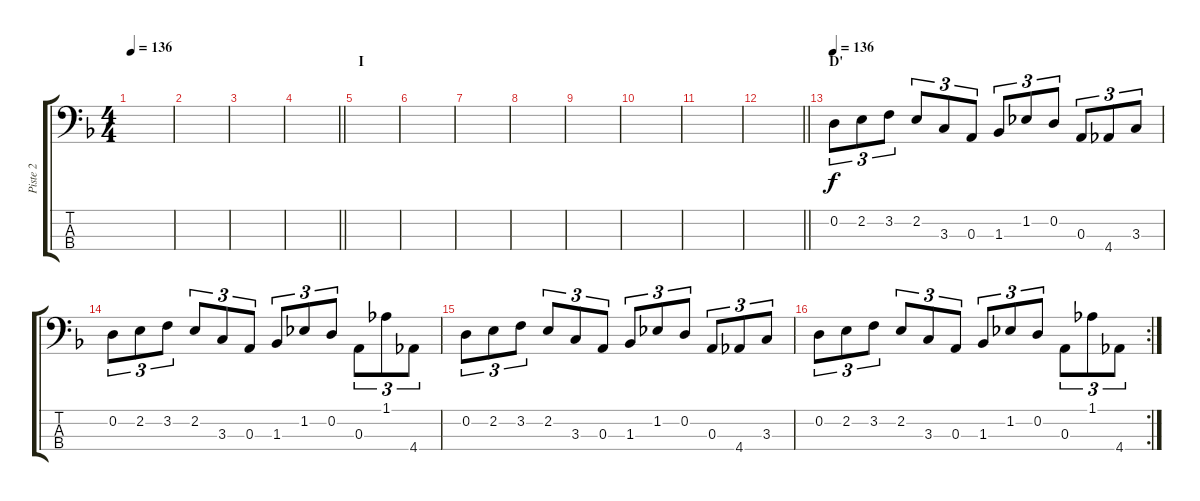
\track ("Piste 2" "Piste 2") {instrument electricbassfinger}
\staff {score tabs}
\tuning (G2 D2 A1 E1) {hide}
\ts (4 4)
\tempo 136
\clef f4
\ks f
|
|
|
\barLineRight lightlight
|
\section ("" "I")
|
|
|
|
|
|
|
\barLineRight lightlight
|
\section ("" "D'")
\tempo 136
0.2.8{tu (3 2)} 2.2.8{tu (3 2)} 3.2.8{tu (3 2)} 2.2.8{tu (3 2)} 3.3.8{tu (3 2)} 0.3.8{tu (3 2)} 1.3.8{tu (3 2)} 1.2.8{tu (3 2)} 0.2.8{tu (3 2)} 0.3.8{tu (3 2)} 4.4.8{tu (3 2)} 3.3.8{tu (3 2)} |
0.2.8{tu (3 2)} 2.2.8{tu (3 2)} 3.2.8{tu (3 2)} 2.2.8{tu (3 2)} 3.3.8{tu (3 2)} 0.3.8{tu (3 2)} 1.3.8{tu (3 2)} 1.2.8{tu (3 2)} 0.2.8{tu (3 2)} 0.3.8{tu (3 2)} 1.1.8{tu (3 2)} 4.4.8{tu (3 2)} |
0.2.8{tu (3 2)} 2.2.8{tu (3 2)} 3.2.8{tu (3 2)} 2.2.8{tu (3 2)} 3.3.8{tu (3 2)} 0.3.8{tu (3 2)} 1.3.8{tu (3 2)} 1.2.8{tu (3 2)} 0.2.8{tu (3 2)} 0.3.8{tu (3 2)} 4.4.8{tu (3 2)} 3.3.8{tu (3 2)} |
\rc 2
0.2.8{tu (3 2)} 2.2.8{tu (3 2)} 3.2.8{tu (3 2)} 2.2.8{tu (3 2)} 3.3.8{tu (3 2)} 0.3.8{tu (3 2)} 1.3.8{tu (3 2)} 1.2.8{tu (3 2)} 0.2.8{tu (3 2)} 0.3.8{tu (3 2)} 1.1.8{tu (3 2)} 4.4.8{tu (3 2)}
